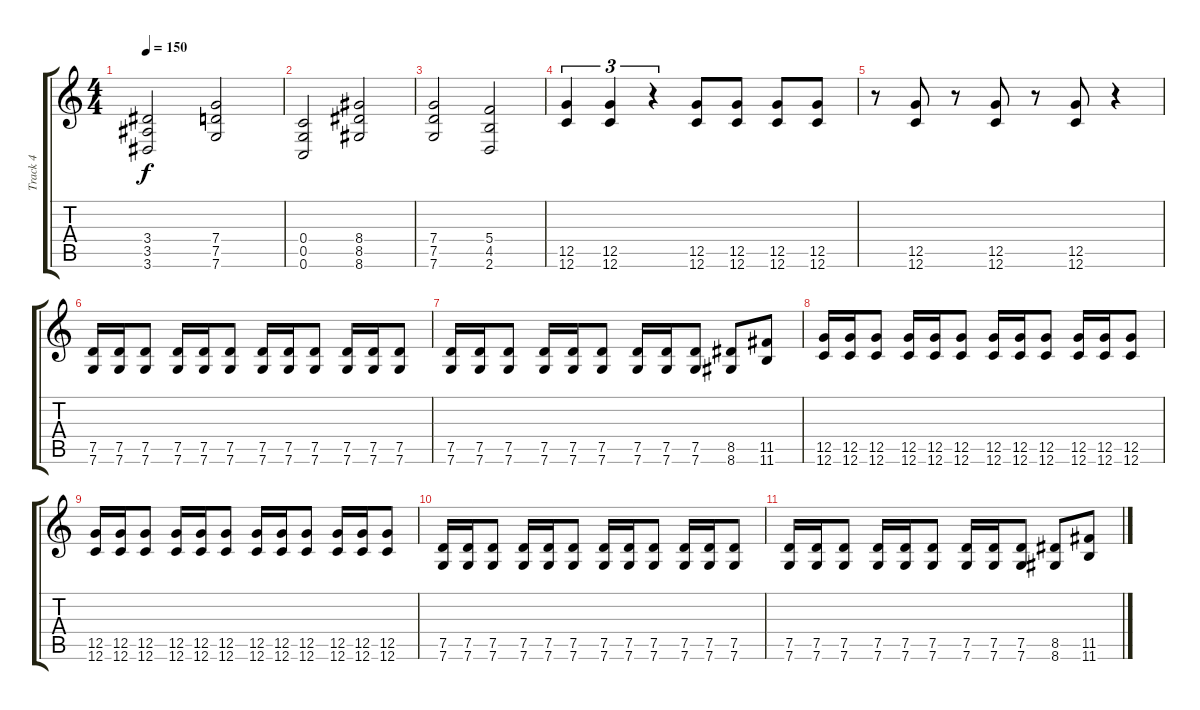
\track ("Track 4" "Track 4") {instrument distortionguitar}
\staff {score tabs}
\tuning (D4 A3 F3 C3 G2 C2) {hide}
\ts (4 4)
\tempo 150
\clef g2
\ks c
(3.4 3.5 3.6).2{dy f} (7.4 7.5 7.6).2 |
(0.4 0.5 0.6).2 (8.4 8.5 8.6).2 |
(7.4 7.5 7.6).2 (5.4 4.5 2.6).2 |
(12.5 12.6).4{tu (3 2)} (12.5 12.6).4{tu (3 2)} r.4{tu (3 2)} (12.5 12.6).8 (12.5 12.6).8 (12.5 12.6).8 (12.5 12.6).8 |
r.8 (12.5 12.6).8 r.8 (12.5 12.6).8 r.8 (12.5 12.6).8 r.4 |
(7.5 7.6).16 (7.5 7.6).16 (7.5 7.6).8 (7.5 7.6).16 (7.5 7.6).16 (7.5 7.6).8 (7.5 7.6).16 (7.5 7.6).16 (7.5 7.6).8 (7.5 7.6).16 (7.5 7.6).16 (7.5 7.6).8 |
(7.5 7.6).16 (7.5 7.6).16 (7.5 7.6).8 (7.5 7.6).16 (7.5 7.6).16 (7.5 7.6).8 (7.5 7.6).16 (7.5 7.6).16 (7.5 7.6).8 (8.5 8.6).8 (11.5 11.6).8 |
(12.5 12.6).16 (12.5 12.6).16 (12.5 12.6).8 (12.5 12.6).16 (12.5 12.6).16 (12.5 12.6).8 (12.5 12.6).16 (12.5 12.6).16 (12.5 12.6).8 (12.5 12.6).16 (12.5 12.6).16 (12.5 12.6).8 |
(12.5 12.6).16 (12.5 12.6).16 (12.5 12.6).8 (12.5 12.6).16 (12.5 12.6).16 (12.5 12.6).8 (12.5 12.6).16 (12.5 12.6).16 (12.5 12.6).8 (12.5 12.6).16 (12.5 12.6).16 (12.5 12.6).8 |
(7.5 7.6).16 (7.5 7.6).16 (7.5 7.6).8 (7.5 7.6).16 (7.5 7.6).16 (7.5 7.6).8 (7.5 7.6).16 (7.5 7.6).16 (7.5 7.6).8 (7.5 7.6).16 (7.5 7.6).16 (7.5 7.6).8 |
(7.5 7.6).16 (7.5 7.6).16 (7.5 7.6).8 (7.5 7.6).16 (7.5 7.6).16 (7.5 7.6).8 (7.5 7.6).16 (7.5 7.6).16 (7.5 7.6).8 (8.5 8.6).8 (11.5 11.6).8
